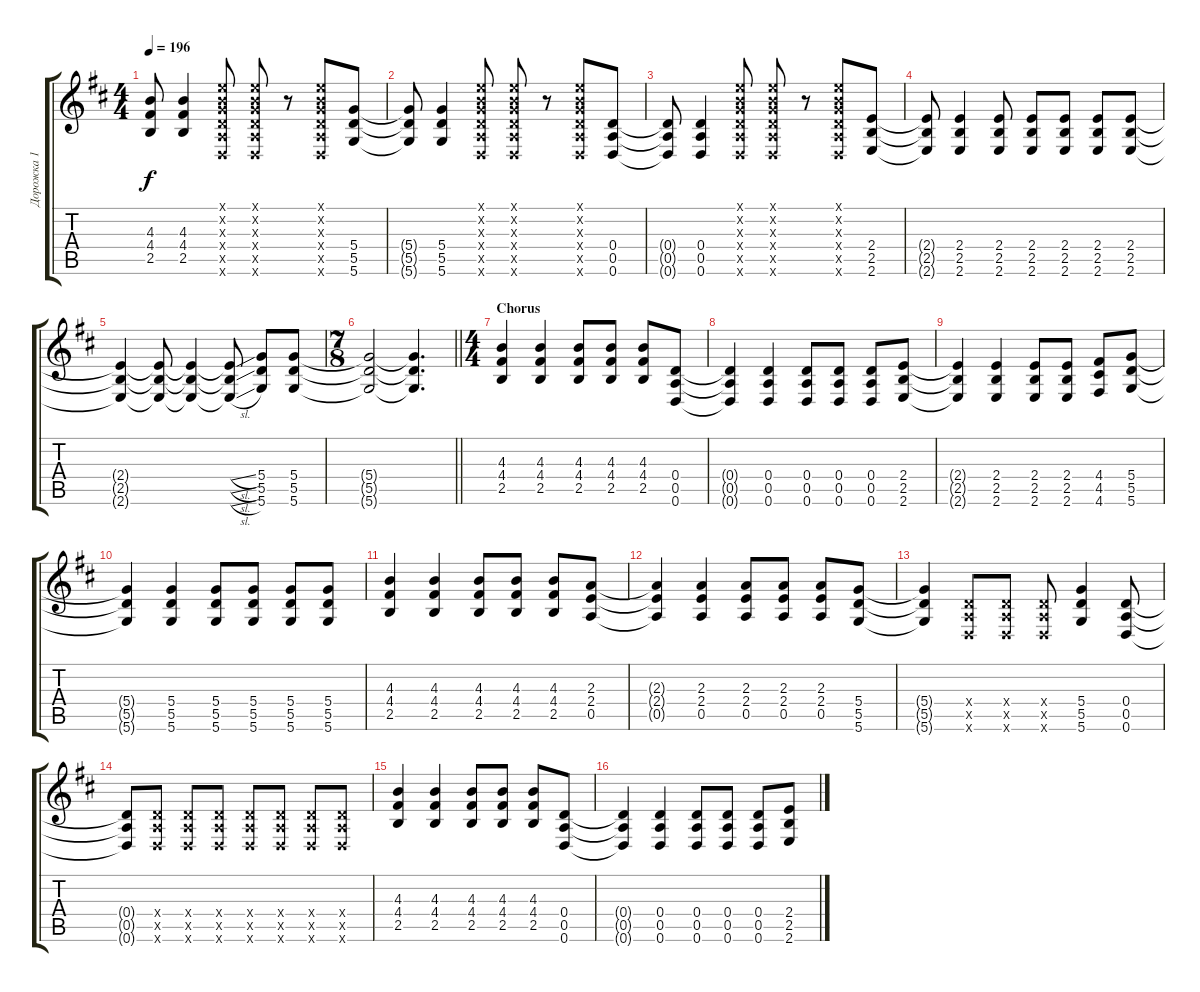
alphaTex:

\track ("Дорожка 1" "Дорожка 1") {instrument distortionguitar}
\staff {score tabs}
\tuning (E4 B3 G3 D3 A2 D2) {hide}
\ts (4 4)
\tempo 196
\clef g2
\ks d
(4.3{t} 4.4{t} 2.5{t}).8{dy f} (4.3 4.4 2.5).4 (0.1{x} 0.2{x} 0.3{x} 0.4{x} 0.5{x} 0.6{x}).8 (0.1{x} 0.2{x} 0.3{x} 0.4{x} 0.5{x} 0.6{x}).8 r.8 (0.1{x} 0.2{x} 0.3{x} 0.4{x} 0.5{x} 0.6{x}).8 (5.4 5.5 5.6).8 |
(5.4{t} 5.5{t} 5.6{t}).8 (5.4 5.5 5.6).4 (0.1{x} 0.2{x} 0.3{x} 0.4{x} 0.5{x} 0.6{x}).8 (0.1{x} 0.2{x} 0.3{x} 0.4{x} 0.5{x} 0.6{x}).8 r.8 (0.1{x} 0.2{x} 0.3{x} 0.4{x} 0.5{x} 0.6{x}).8 (0.4 0.5 0.6).8 |
(0.4{t} 0.5{t} 0.6{t}).8 (0.4 0.5 0.6).4 (0.1{x} 0.2{x} 0.3{x} 0.4{x} 0.5{x} 0.6{x}).8 (0.1{x} 0.2{x} 0.3{x} 0.4{x} 0.5{x} 0.6{x}).8 r.8 (0.1{x} 0.2{x} 0.3{x} 0.4{x} 0.5{x} 0.6{x}).8 (2.4 2.5 2.6).8 |
(2.4{t} 2.5{t} 2.6{t}).8 (2.4 2.5 2.6).4 (2.4 2.5 2.6).8 (2.4 2.5 2.6).8 (2.4 2.5 2.6).8 (2.4 2.5 2.6).8 (2.4 2.5 2.6).8 |
(2.4{t} 2.5{t} 2.6{t}).4 (2.4{t} 2.5{t} 2.6{t}).8 (2.4{t} 2.5{t} 2.6{t}).4 (2.4{sl t} 2.5{sl t} 2.6{sl t}).8 (5.4 5.5 5.6).8 (5.4 5.5 5.6).8 |
\ts (7 8)
\barLineRight lightlight
(5.4{t} 5.5{t} 5.6{t}).2 (5.4{t} 5.5{t} 5.6{t}).4{d} |
\ts (4 4)
\section ("" "Chorus")
(4.3 4.4 2.5).4 (4.3 4.4 2.5).4 (4.3 4.4 2.5).8 (4.3 4.4 2.5).8 (4.3 4.4 2.5).8 (0.4 0.5 0.6).8 |
(0.4{t} 0.5{t} 0.6{t}).4 (0.4 0.5 0.6).4 (0.4 0.5 0.6).8 (0.4 0.5 0.6).8 (0.4 0.5 0.6).8 (2.4 2.5 2.6).8 |
(2.4{t} 2.5{t} 2.6{t}).4 (2.4 2.5 2.6).4 (2.4 2.5 2.6).8 (2.4 2.5 2.6).8 (4.4 4.5 4.6).8 (5.4 5.5 5.6).8 |
(5.4{t} 5.5{t} 5.6{t}).4 (5.4 5.5 5.6).4 (5.4 5.5 5.6).8 (5.4 5.5 5.6).8 (5.4 5.5 5.6).8 (5.4 5.5 5.6).8 |
(4.3 4.4 2.5).4 (4.3 4.4 2.5).4 (4.3 4.4 2.5).8 (4.3 4.4 2.5).8 (4.3 4.4 2.5).8 (2.3 2.4 0.5).8 |
(2.3{t} 2.4{t} 0.5{t}).4 (2.3 2.4 0.5).4 (2.3 2.4 0.5).8 (2.3 2.4 0.5).8 (2.3 2.4 0.5).8 (5.4 5.5 5.6).8 |
(5.4{t} 5.5{t} 5.6{t}).4 (0.4{x} 0.5{x} 0.6{x}).8 (0.4{x} 0.5{x} 0.6{x}).8 (0.4{x} 0.5{x} 0.6{x}).8 (5.4 5.5 5.6).4 (0.4 0.5 0.6).8 |
(0.4{t} 0.5{t} 0.6{t}).8 (0.4{x} 0.5{x} 0.6{x}).8 (0.4{x} 0.5{x} 0.6{x}).8 (0.4{x} 0.5{x} 0.6{x}).8 (0.4{x} 0.5{x} 0.6{x}).8 (0.4{x} 0.5{x} 0.6{x}).8 (0.4{x} 0.5{x} 0.6{x}).8 (0.4{x} 0.5{x} 0.6{x}).8 |
(4.3 4.4 2.5).4 (4.3 4.4 2.5).4 (4.3 4.4 2.5).8 (4.3 4.4 2.5).8 (4.3 4.4 2.5).8 (0.4 0.5 0.6).8 |
(0.4{t} 0.5{t} 0.6{t}).4 (0.4 0.5 0.6).4 (0.4 0.5 0.6).8 (0.4 0.5 0.6).8 (0.4 0.5 0.6).8 (2.4 2.5 2.6).8
